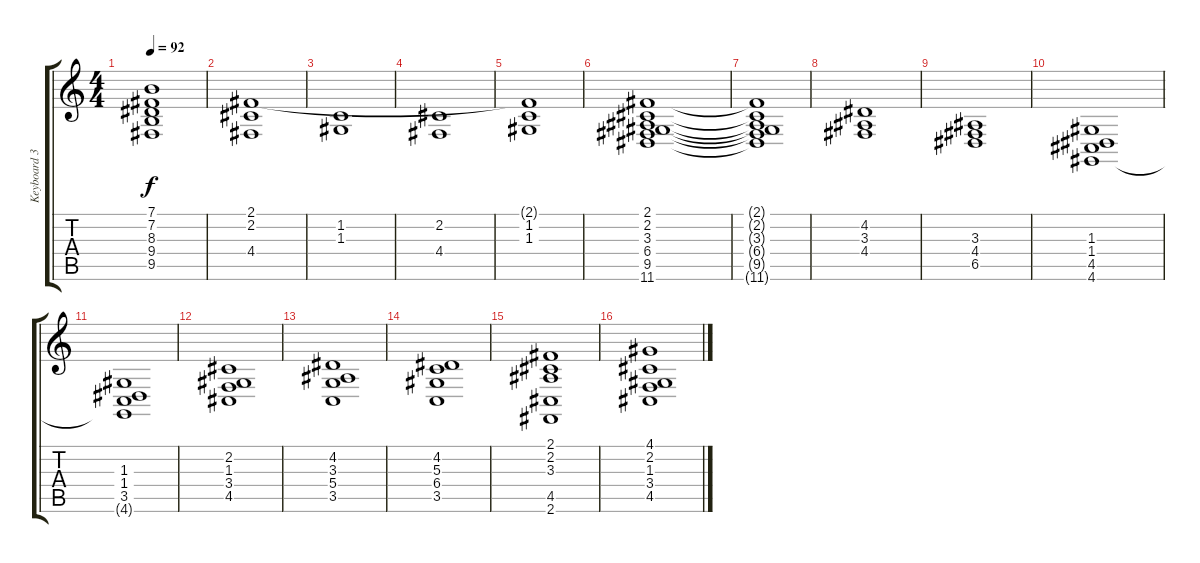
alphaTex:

\track ("Keyboard 3" "Keyboard 3") {instrument stringensemble1}
\staff {score tabs}
\tuning (E4 B3 G3 D3 A2 E2) {hide}
\ts (4 4)
\tempo 92
\clef g2
\ks c
(7.1 7.2 8.3 9.4 9.5).1{dy f} |
(2.1 2.2 4.4).1 |
(1.2 1.3).1 |
(2.2 4.4).1 |
(2.1{t} 1.2 1.3).1 |
(2.1 2.2 3.3 6.4 9.5 11.6).1 |
(2.1{t} 2.2{t} 3.3{t} 6.4{t} 9.5{t} 11.6{t}).1 |
(4.2 3.3 4.4).1 |
(3.3 4.4 6.5).1 |
(1.3 1.4 4.5 4.6).1 |
(1.3 1.4 3.5 4.6{t}).1 |
(2.2 1.3 3.4 4.5).1 |
(4.2 3.3 5.4 3.5).1 |
(4.2 5.3 6.4 3.5).1 |
(2.1 2.2 3.3 4.5 2.6).1 |
(4.1 2.2 1.3 3.4 4.5).1
